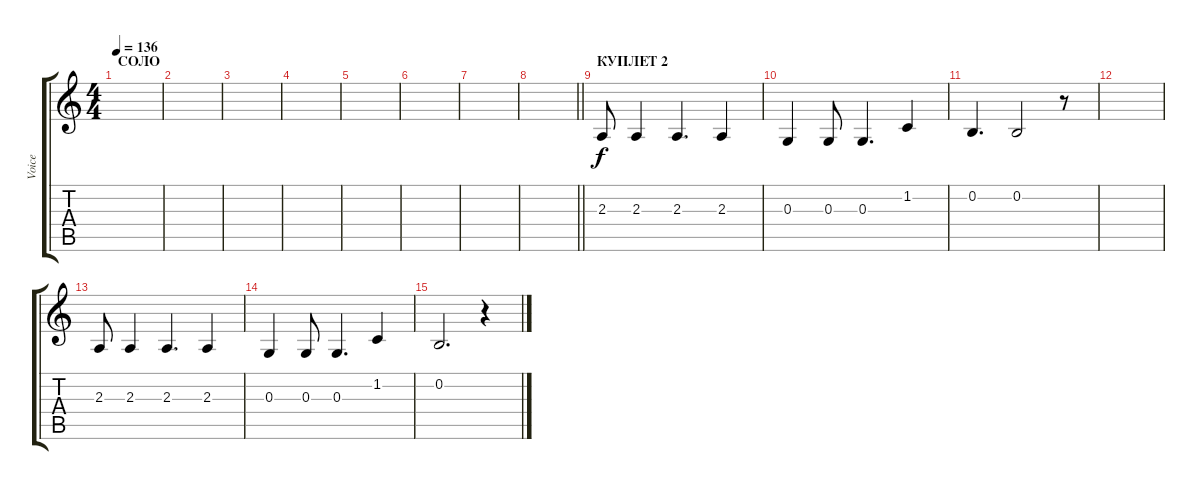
\track ("Voice" "Voice") {instrument drawbarorgan}
\staff {score tabs}
\tuning (E4 B3 G3 D3 A2 E2) {hide}
\ts (4 4)
\section ("" "СОЛО")
\tempo 136
\clef g2
\ks c
|
|
|
|
|
|
|
\barLineRight lightlight
|
\section ("" "КУПЛЕТ 2")
2.3.8 2.3.4 2.3.4{d} 2.3.4 |
0.3.4 0.3.8 0.3.4{d} 1.2.4 |
0.2.4{d} 0.2.2 r.8 |
|
2.3.8 2.3.4 2.3.4{d} 2.3.4 |
0.3.4 0.3.8 0.3.4{d} 1.2.4 |
0.2.2{d} r.4
